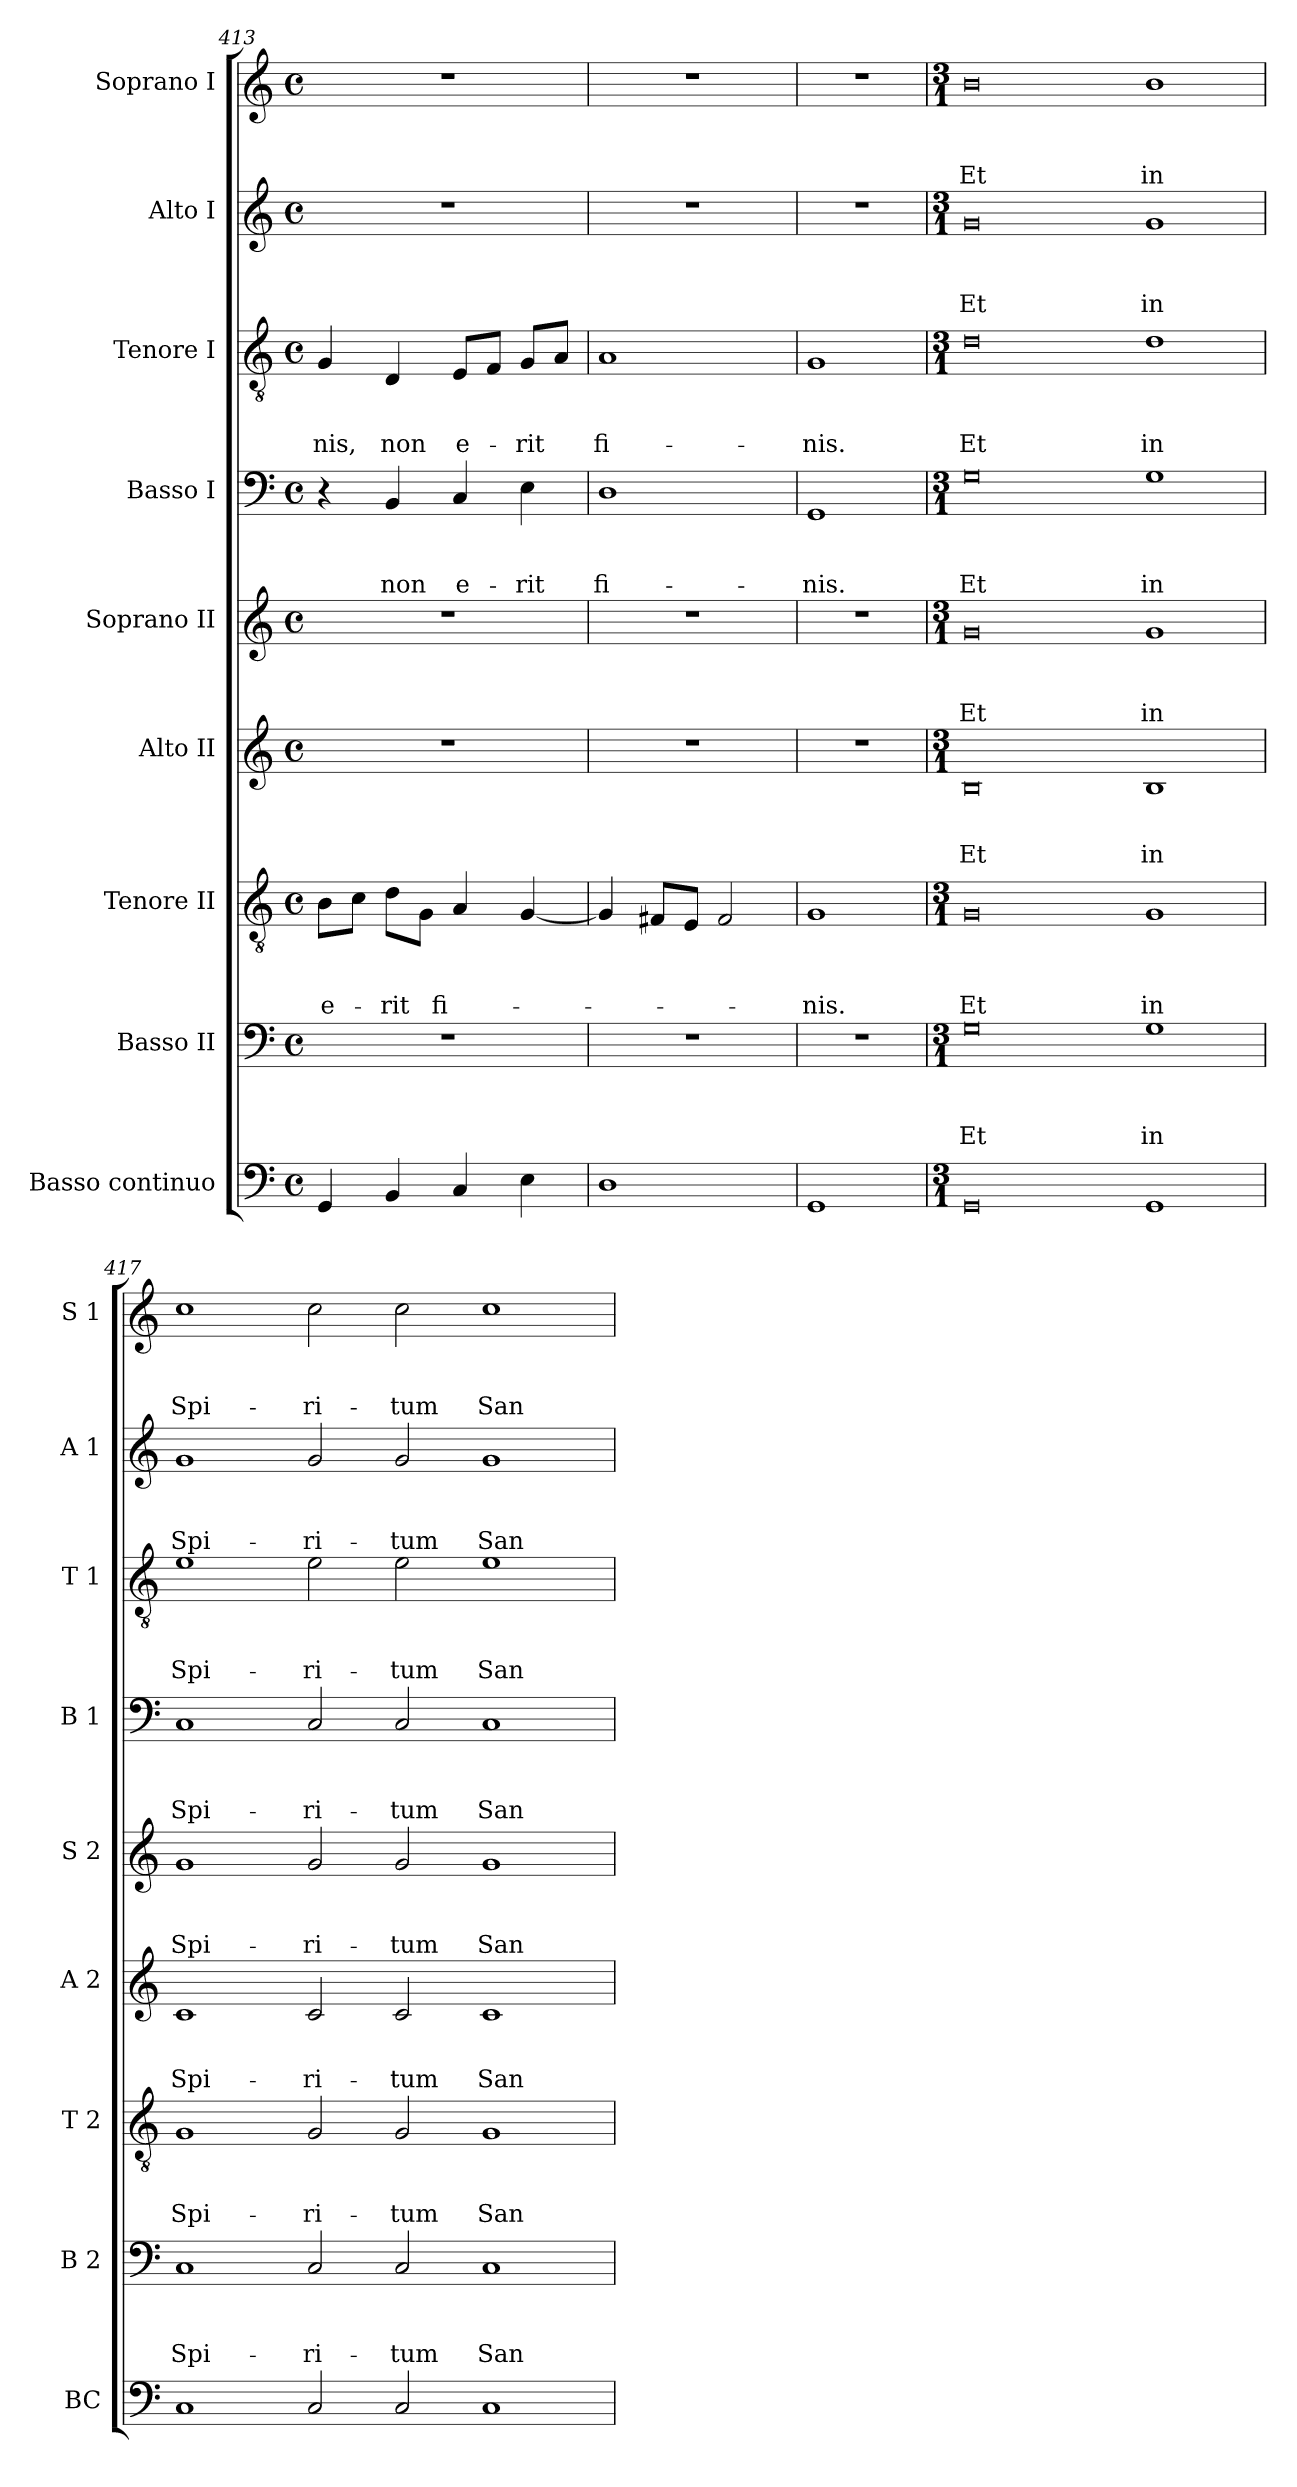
**kern	**kern	**text	**text	**text	**kern	**text	**text	**text	**kern	**text	**text	**text	**kern	**text	**text	**text	**kern	**text	**text	**text	**kern	**text	**text	**text	**kern	**text	**text	**text	**kern	**text	**text	**text
*part9	*part8	*part8	*part8	*part8	*part7	*part7	*part7	*part7	*part6	*part6	*part6	*part6	*part5	*part5	*part5	*part5	*part4	*part4	*part4	*part4	*part3	*part3	*part3	*part3	*part2	*part2	*part2	*part2	*part1	*part1	*part1	*part1
*staff9	*staff8	*staff8	*staff8	*staff8	*staff7	*staff7	*staff7	*staff7	*staff6	*staff6	*staff6	*staff6	*staff5	*staff5	*staff5	*staff5	*staff4	*staff4	*staff4	*staff4	*staff3	*staff3	*staff3	*staff3	*staff2	*staff2	*staff2	*staff2	*staff1	*staff1	*staff1	*staff1
*I"Basso continuo	*I"Basso II	*	*	*	*I"Tenore II	*	*	*	*I"Alto II	*	*	*	*I"Soprano II	*	*	*	*I"Basso I	*	*	*	*I"Tenore I	*	*	*	*I"Alto I	*	*	*	*I"Soprano I	*	*	*
*I'BC	*I'B 2	*	*	*	*I'T 2	*	*	*	*I'A 2	*	*	*	*I'S 2	*	*	*	*I'B 1	*	*	*	*I'T 1	*	*	*	*I'A 1	*	*	*	*I'S 1	*	*	*
*clefF4	*clefF4	*	*	*	*clefGv2	*	*	*	*clefG2	*	*	*	*clefG2	*	*	*	*clefF4	*	*	*	*clefGv2	*	*	*	*clefG2	*	*	*	*clefG2	*	*	*
*k[]	*k[]	*	*	*	*k[]	*	*	*	*k[]	*	*	*	*k[]	*	*	*	*k[]	*	*	*	*k[]	*	*	*	*k[]	*	*	*	*k[]	*	*	*
*C:	*C:	*	*	*	*C:	*	*	*	*C:	*	*	*	*C:	*	*	*	*C:	*	*	*	*C:	*	*	*	*C:	*	*	*	*C:	*	*	*
*M4/4	*M4/4	*	*	*	*M4/4	*	*	*	*M4/4	*	*	*	*M4/4	*	*	*	*M4/4	*	*	*	*M4/4	*	*	*	*M4/4	*	*	*	*M4/4	*	*	*
*met(c)	*met(c)	*	*	*	*met(c)	*	*	*	*met(c)	*	*	*	*met(c)	*	*	*	*met(c)	*	*	*	*met(c)	*	*	*	*met(c)	*	*	*	*met(c)	*	*	*
=413	=413	=413	=413	=413	=413	=413	=413	=413	=413	=413	=413	=413	=413	=413	=413	=413	=413	=413	=413	=413	=413	=413	=413	=413	=413	=413	=413	=413	=413	=413	=413	=413
!	!	!	!	!	!	!	!	!LO:LY:b	!	!	!	!	!	!	!	!	!	!	!	!	!	!	!	!LO:LY:b	!	!	!	!	!	!	!	!
4GG/	1r	.	.	.	8B\L	.	.	e-	1r	.	.	.	1r	.	.	.	4r	.	.	.	4G/	.	.	-nis,	1r	.	.	.	1r	.	.	.
.	.	.	.	.	8c\J	.	.	.	.	.	.	.	.	.	.	.	.	.	.	.	.	.	.	.	.	.	.	.	.	.	.	.
!	!	!	!	!	!	!	!	!LO:LY:b	!	!	!	!	!	!	!	!	!	!	!	!LO:LY:b	!	!	!	!LO:LY:b	!	!	!	!	!	!	!	!
4BB/	.	.	.	.	8d\L	.	.	-rit	.	.	.	.	.	.	.	.	4BB/	.	.	non	4D/	.	.	non	.	.	.	.	.	.	.	.
.	.	.	.	.	8G\J	.	.	.	.	.	.	.	.	.	.	.	.	.	.	.	.	.	.	.	.	.	.	.	.	.	.	.
!	!	!	!	!	!	!	!	!LO:LY:b	!	!	!	!	!	!	!	!	!	!	!	!LO:LY:b	!	!	!	!LO:LY:b	!	!	!	!	!	!	!	!
4C/	.	.	.	.	4A/	.	.	fi-	.	.	.	.	.	.	.	.	4C/	.	.	e-	8E/L	.	.	e-	.	.	.	.	.	.	.	.
.	.	.	.	.	.	.	.	.	.	.	.	.	.	.	.	.	.	.	.	.	8F/J	.	.	.	.	.	.	.	.	.	.	.
!	!	!	!	!	!	!	!	!	!	!	!	!	!	!	!	!	!	!	!	!LO:LY:b	!	!	!	!LO:LY:b	!	!	!	!	!	!	!	!
4E\	.	.	.	.	[4G/	.	.	.	.	.	.	.	.	.	.	.	4E\	.	.	-rit	8G/L	.	.	-rit	.	.	.	.	.	.	.	.
.	.	.	.	.	.	.	.	.	.	.	.	.	.	.	.	.	.	.	.	.	8A/J	.	.	.	.	.	.	.	.	.	.	.
=414	=414	=414	=414	=414	=414	=414	=414	=414	=414	=414	=414	=414	=414	=414	=414	=414	=414	=414	=414	=414	=414	=414	=414	=414	=414	=414	=414	=414	=414	=414	=414	=414
!	!	!	!	!	!	!	!	!	!	!	!	!	!	!	!	!	!	!	!	!LO:LY:b	!	!	!	!LO:LY:b	!	!	!	!	!	!	!	!
1D	1r	.	.	.	4G/]	.	.	.	1r	.	.	.	1r	.	.	.	1D	.	.	fi-	1A	.	.	fi-	1r	.	.	.	1r	.	.	.
.	.	.	.	.	8F#X/L	.	.	.	.	.	.	.	.	.	.	.	.	.	.	.	.	.	.	.	.	.	.	.	.	.	.	.
.	.	.	.	.	8E/J	.	.	.	.	.	.	.	.	.	.	.	.	.	.	.	.	.	.	.	.	.	.	.	.	.	.	.
.	.	.	.	.	2F#/	.	.	.	.	.	.	.	.	.	.	.	.	.	.	.	.	.	.	.	.	.	.	.	.	.	.	.
=415	=415	=415	=415	=415	=415	=415	=415	=415	=415	=415	=415	=415	=415	=415	=415	=415	=415	=415	=415	=415	=415	=415	=415	=415	=415	=415	=415	=415	=415	=415	=415	=415
!	!	!	!	!	!	!	!	!LO:LY:b	!	!	!	!	!	!	!	!	!	!	!	!LO:LY:b	!	!	!	!LO:LY:b	!	!	!	!	!	!	!	!
1GG	1r	.	.	.	1G	.	.	-nis.	1r	.	.	.	1r	.	.	.	1GG	.	.	-nis.	1G	.	.	-nis.	1r	.	.	.	1r	.	.	.
!!LO:PB:g=z
=416	=416	=416	=416	=416	=416	=416	=416	=416	=416	=416	=416	=416	=416	=416	=416	=416	=416	=416	=416	=416	=416	=416	=416	=416	=416	=416	=416	=416	=416	=416	=416	=416
*M3/1	*M3/1	*	*	*	*M3/1	*	*	*	*M3/1	*	*	*	*M3/1	*	*	*	*M3/1	*	*	*	*M3/1	*	*	*	*M3/1	*	*	*	*M3/1	*	*	*
!	!	!	!	!LO:LY:b	!	!	!	!LO:LY:b	!	!	!	!LO:LY:b	!	!	!	!LO:LY:b	!	!	!	!LO:LY:b	!	!	!	!LO:LY:b	!	!	!	!LO:LY:b	!	!	!	!LO:LY:b
0GG	0G	.	.	Et	0G	.	.	Et	0B	.	.	Et	0g	.	.	Et	0G	.	.	Et	0d	.	.	Et	0g	.	.	Et	0b	.	.	Et
!	!	!	!	!LO:LY:b	!	!	!	!LO:LY:b	!	!	!	!LO:LY:b	!	!	!	!LO:LY:b	!	!	!	!LO:LY:b	!	!	!	!LO:LY:b	!	!	!	!LO:LY:b	!	!	!	!LO:LY:b
1GG	1G	.	.	in	1G	.	.	in	1B	.	.	in	1g	.	.	in	1G	.	.	in	1d	.	.	in	1g	.	.	in	1b	.	.	in
=417	=417	=417	=417	=417	=417	=417	=417	=417	=417	=417	=417	=417	=417	=417	=417	=417	=417	=417	=417	=417	=417	=417	=417	=417	=417	=417	=417	=417	=417	=417	=417	=417
!	!	!	!	!LO:LY:b	!	!	!	!LO:LY:b	!	!	!	!LO:LY:b	!	!	!	!LO:LY:b	!	!	!	!LO:LY:b	!	!	!	!LO:LY:b	!	!	!	!LO:LY:b	!	!	!	!LO:LY:b
1C	1C	.	.	Spi-	1G	.	.	Spi-	1c	.	.	Spi-	1g	.	.	Spi-	1C	.	.	Spi-	1e	.	.	Spi-	1g	.	.	Spi-	1cc	.	.	Spi-
!	!	!	!	!LO:LY:b	!	!	!	!LO:LY:b	!	!	!	!LO:LY:b	!	!	!	!LO:LY:b	!	!	!	!LO:LY:b	!	!	!	!LO:LY:b	!	!	!	!LO:LY:b	!	!	!	!LO:LY:b
2C/	2C/	.	.	-ri-	2G/	.	.	-ri-	2c/	.	.	-ri-	2g/	.	.	-ri-	2C/	.	.	-ri-	2e\	.	.	-ri-	2g/	.	.	-ri-	2cc\	.	.	-ri-
!	!	!	!	!LO:LY:b	!	!	!	!LO:LY:b	!	!	!	!LO:LY:b	!	!	!	!LO:LY:b	!	!	!	!LO:LY:b	!	!	!	!LO:LY:b	!	!	!	!LO:LY:b	!	!	!	!LO:LY:b
2C/	2C/	.	.	-tum	2G/	.	.	-tum	2c/	.	.	-tum	2g/	.	.	-tum	2C/	.	.	-tum	2e\	.	.	-tum	2g/	.	.	-tum	2cc\	.	.	-tum
!	!	!	!	!LO:LY:b	!	!	!	!LO:LY:b	!	!	!	!LO:LY:b	!	!	!	!LO:LY:b	!	!	!	!LO:LY:b	!	!	!	!LO:LY:b	!	!	!	!LO:LY:b	!	!	!	!LO:LY:b
1C	1C	.	.	San-	1G	.	.	San-	1c	.	.	San-	1g	.	.	San-	1C	.	.	San-	1e	.	.	San-	1g	.	.	San-	1cc	.	.	San-
=	=	=	=	=	=	=	=	=	=	=	=	=	=	=	=	=	=	=	=	=	=	=	=	=	=	=	=	=	=	=	=	=
*-	*-	*-	*-	*-	*-	*-	*-	*-	*-	*-	*-	*-	*-	*-	*-	*-	*-	*-	*-	*-	*-	*-	*-	*-	*-	*-	*-	*-	*-	*-	*-	*-
